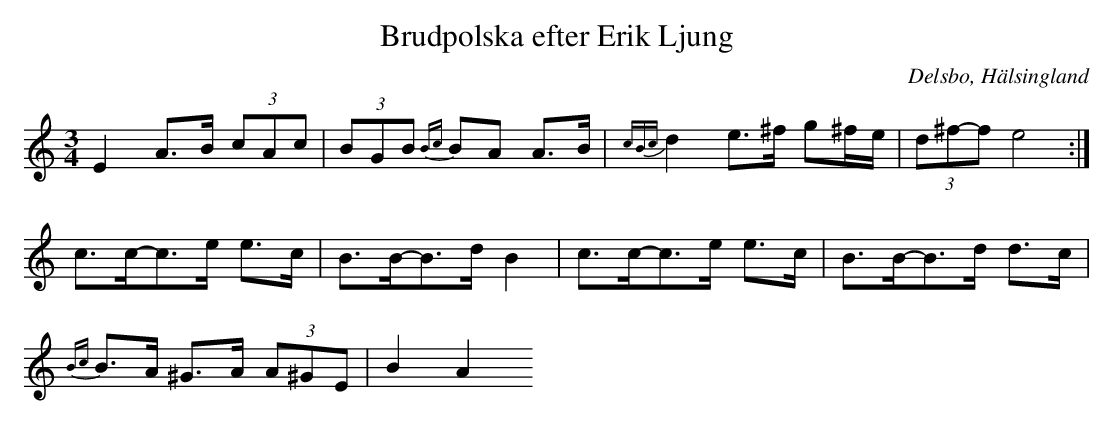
X:1
T: Brudpolska efter Erik Ljung
O: Delsbo, Hälsingland
M: 3/4
L: 1/8
K: Am
E2 A>B (3cAc| (3BGB {Bc}BA A>B|{cBc}d2 e>^f g^f/e/|(3d^f-f e4 :|
c>c-c>e e>c|B>B-B>d B2|c>c-c>e e>c|B>B-B>d d>c|
{Bc}B>A ^G>A (3A^GE|(3B2A2
